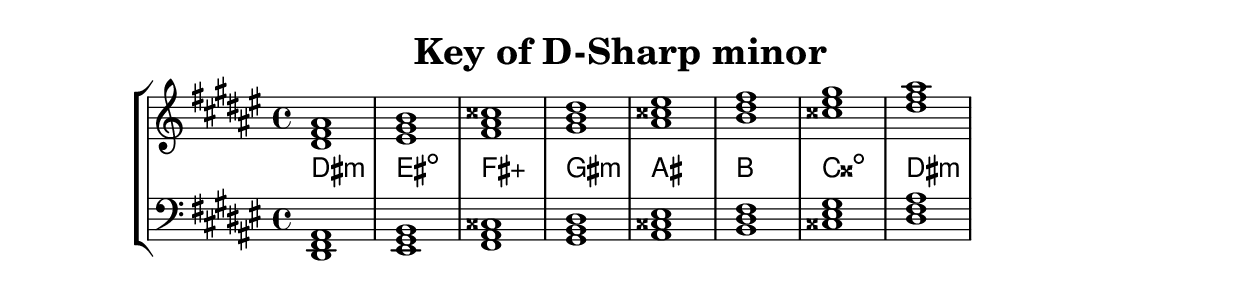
% Description: Chord tool for the key of D Sharp minor
% Author: Talos Thoren
% Date: January 24, 2013

\version "2.16.1"

\header
{
  title = "Key of D-Sharp minor"
}

% Defining variables
% The Key of D Sharp minor has six sharps:
% F-Sharp, C-Sharp, G-Sharp, D-Sharp, A-Sharp, E-Sharp
d_sharp_min_triads = { \key dis \minor <dis fis ais>1  <eis gis b> <fis ais cisis> <gis b dis> <ais cisis eis> <b dis fis> <cisis eis gis> <dis fis ais> }
d_sharp_min_triadNames = \new ChordNames { \d_sharp_min_triads }
chordTool = \new StaffGroup
{
  <<
  \new Staff
  {
    \relative c'
    << 
      \d_sharp_min_triads 
      \d_sharp_min_triadNames 
    >>
  }
  \new Staff \relative c,
  {
    \clef bass
    <<
      \d_sharp_min_triads
    >>
  }
  >>
}

\score
{
  \chordTool
}


